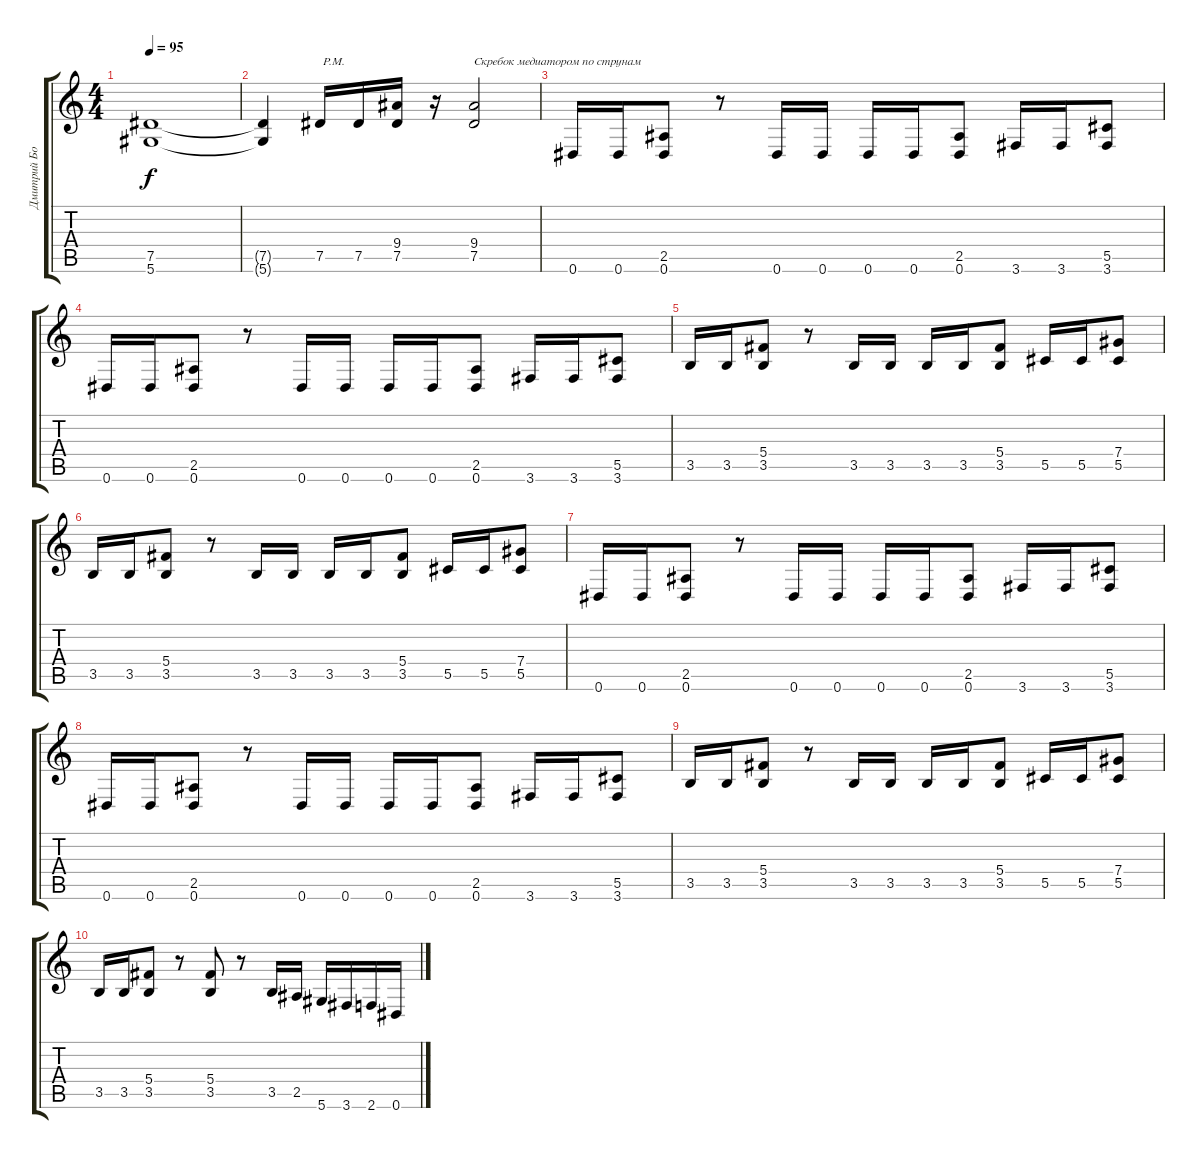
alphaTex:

\track ("Дмитрий Борисенков" "Дмитрий Бо") {instrument overdrivenguitar}
\staff {score tabs}
\tuning (Eb4 Bb3 Gb3 Db3 Ab2 Eb2) {hide}
\ts (4 4)
\tempo 95
\clef g2
\ks c
(7.5 5.6).1{dy f} |
(7.5{t} 5.6{t}).4 7.5.16{txt " P.M."} 7.5.16 (9.4 7.5).16 r.16 (9.4 7.5).2{txt "Скребок медиатором по струнам"} |
0.6.16 0.6.16 (2.5 0.6).8 r.8 0.6.16 0.6.16 0.6.16 0.6.16 (2.5 0.6).8 3.6.16 3.6.16 (5.5 3.6).8 |
0.6.16 0.6.16 (2.5 0.6).8 r.8 0.6.16 0.6.16 0.6.16 0.6.16 (2.5 0.6).8 3.6.16 3.6.16 (5.5 3.6).8 |
3.5.16 3.5.16 (5.4 3.5).8 r.8 3.5.16 3.5.16 3.5.16 3.5.16 (5.4 3.5).8 5.5.16 5.5.16 (7.4 5.5).8 |
3.5.16 3.5.16 (5.4 3.5).8 r.8 3.5.16 3.5.16 3.5.16 3.5.16 (5.4 3.5).8 5.5.16 5.5.16 (7.4 5.5).8 |
0.6.16 0.6.16 (2.5 0.6).8 r.8 0.6.16 0.6.16 0.6.16 0.6.16 (2.5 0.6).8 3.6.16 3.6.16 (5.5 3.6).8 |
0.6.16 0.6.16 (2.5 0.6).8 r.8 0.6.16 0.6.16 0.6.16 0.6.16 (2.5 0.6).8 3.6.16 3.6.16 (5.5 3.6).8 |
3.5.16 3.5.16 (5.4 3.5).8 r.8 3.5.16 3.5.16 3.5.16 3.5.16 (5.4 3.5).8 5.5.16 5.5.16 (7.4 5.5).8 |
3.5.16 3.5.16 (5.4 3.5).8 r.8 (5.4 3.5).8 r.8 3.5.16 2.5.16 5.6.16 3.6.16 2.6.16 0.6.16
